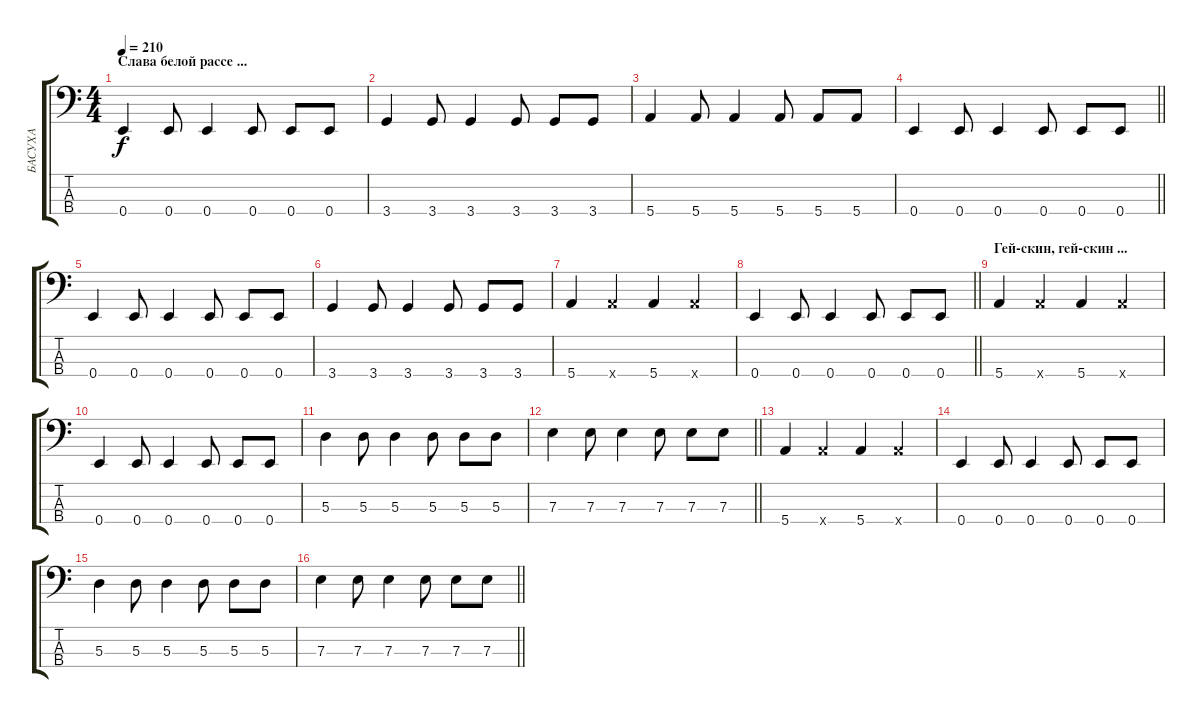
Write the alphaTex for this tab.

\track ("БАСУХА" "БАСУХА") {instrument electricbassfinger}
\staff {score tabs}
\tuning (G2 D2 A1 E1) {hide}
\ts (4 4)
\section ("" "Слава белой рассе ...")
\tempo 210
\clef f4
\ks c
0.4.4{dy f} 0.4.8 0.4.4 0.4.8 0.4.8 0.4.8 |
3.4.4 3.4.8 3.4.4 3.4.8 3.4.8 3.4.8 |
5.4.4 5.4.8 5.4.4 5.4.8 5.4.8 5.4.8 |
\barLineRight lightlight
0.4.4 0.4.8 0.4.4 0.4.8 0.4.8 0.4.8 |
0.4.4 0.4.8 0.4.4 0.4.8 0.4.8 0.4.8 |
3.4.4 3.4.8 3.4.4 3.4.8 3.4.8 3.4.8 |
5.4.4 5.4{x}.4 5.4.4 5.4{x}.4 |
\barLineRight lightlight
0.4.4 0.4.8 0.4.4 0.4.8 0.4.8 0.4.8 |
\section ("" "Гей-скин, гей-скин ...")
5.4.4 5.4{x}.4 5.4.4 5.4{x}.4 |
0.4.4 0.4.8 0.4.4 0.4.8 0.4.8 0.4.8 |
5.3.4 5.3.8 5.3.4 5.3.8 5.3.8 5.3.8 |
\barLineRight lightlight
7.3.4 7.3.8 7.3.4 7.3.8 7.3.8 7.3.8 |
5.4.4 5.4{x}.4 5.4.4 5.4{x}.4 |
0.4.4 0.4.8 0.4.4 0.4.8 0.4.8 0.4.8 |
5.3.4 5.3.8 5.3.4 5.3.8 5.3.8 5.3.8 |
\barLineRight lightlight
7.3.4 7.3.8 7.3.4 7.3.8 7.3.8 7.3.8
